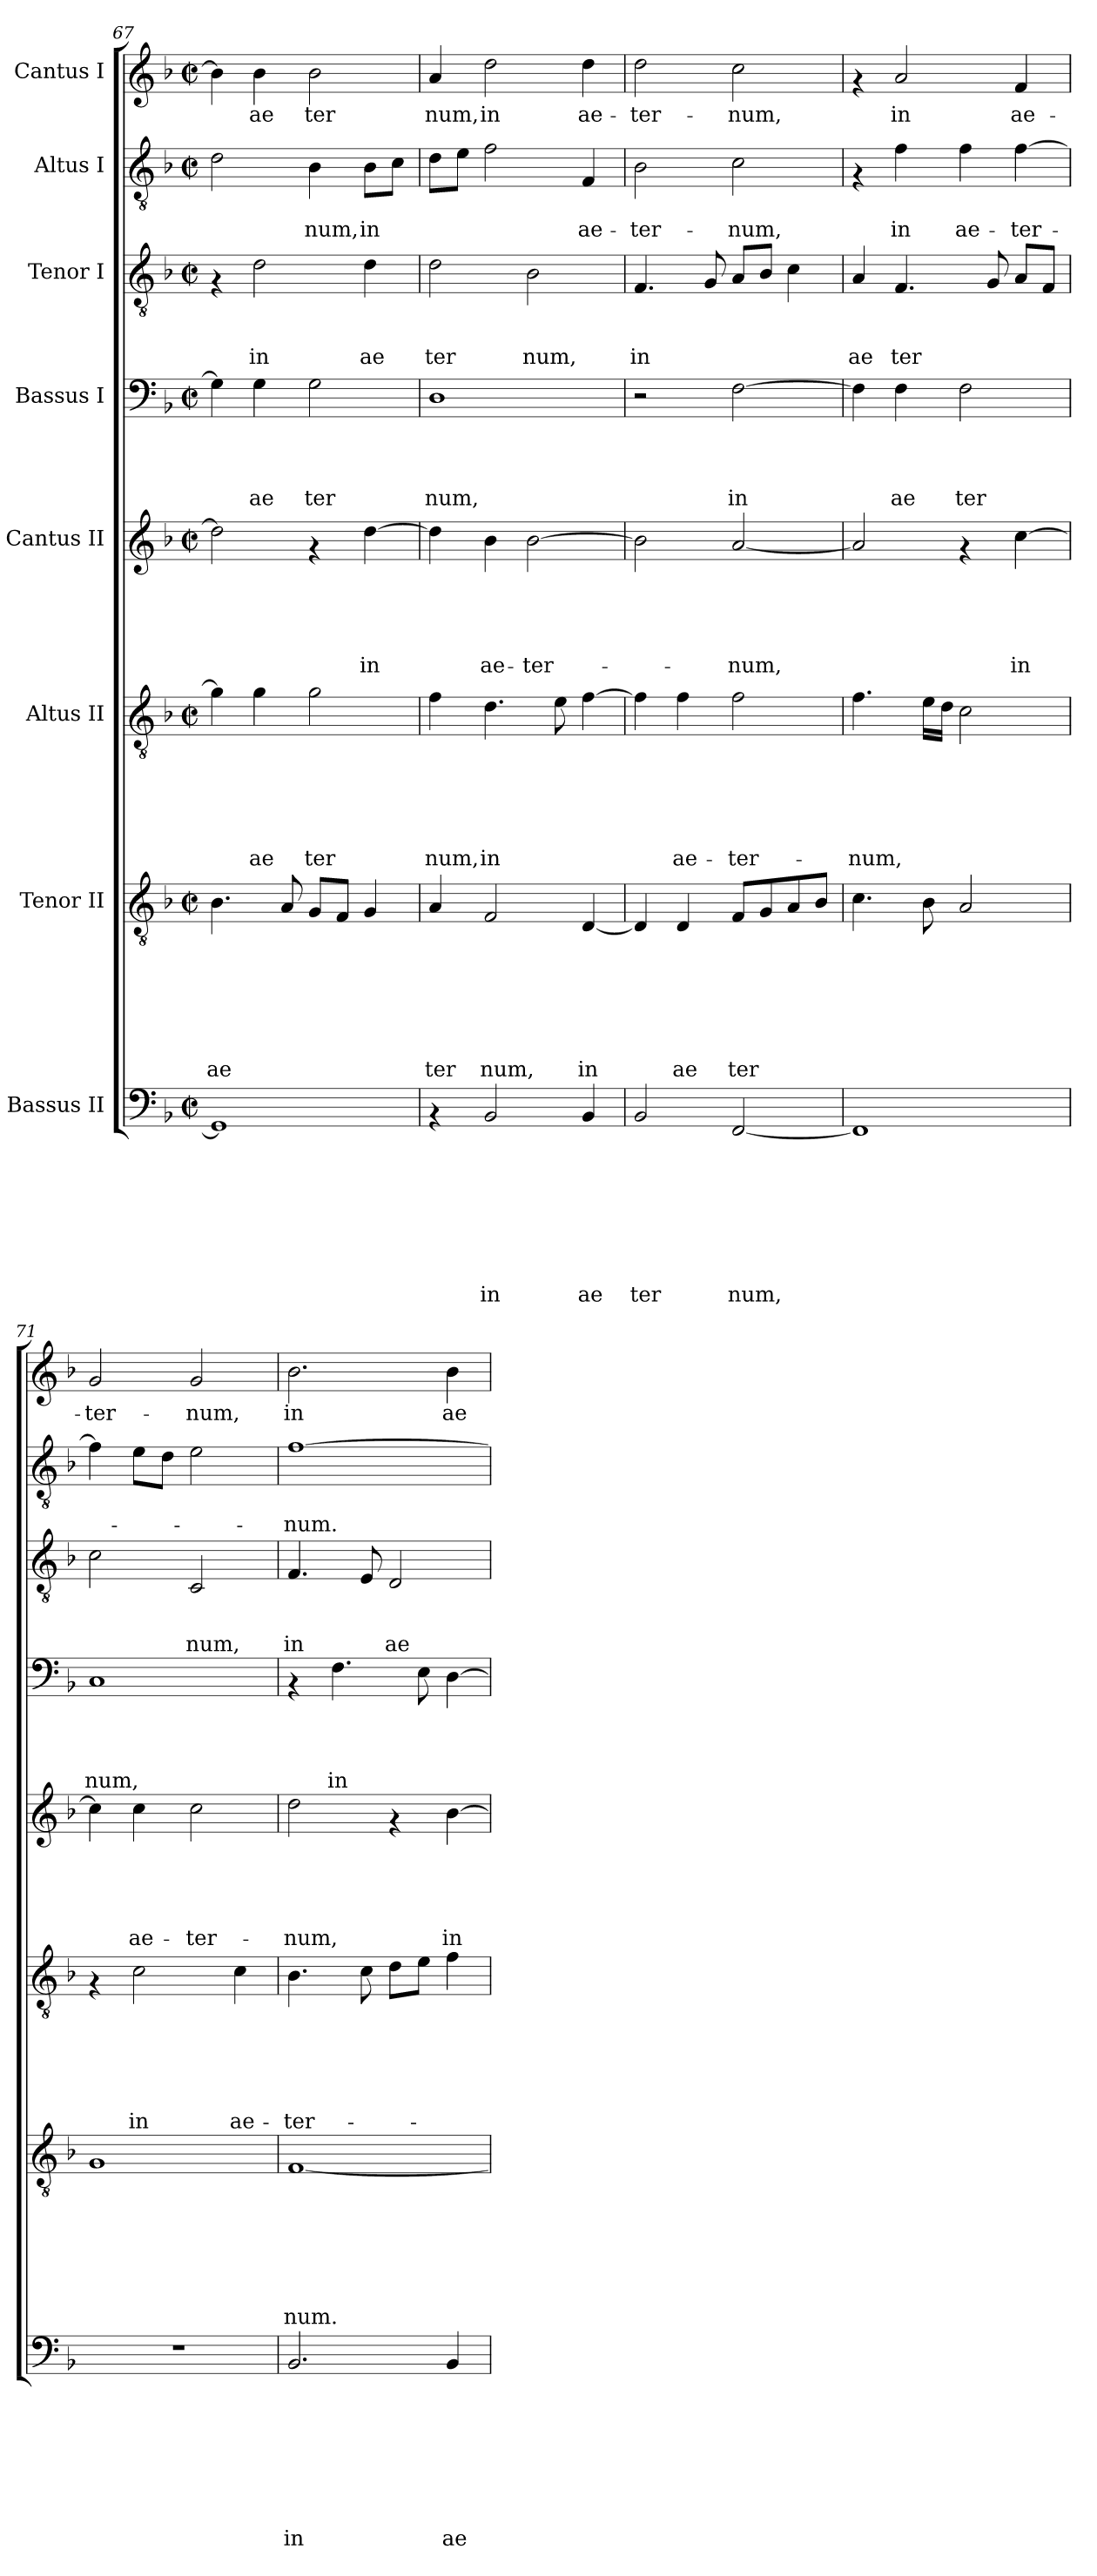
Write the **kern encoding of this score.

**kern	**text	**text	**text	**text	**text	**text	**text	**text	**kern	**text	**text	**text	**text	**text	**text	**text	**kern	**text	**text	**text	**text	**text	**text	**kern	**text	**text	**text	**text	**text	**kern	**text	**text	**text	**text	**kern	**text	**text	**text	**kern	**text	**text	**kern	**text
*part8	*part8	*part8	*part8	*part8	*part8	*part8	*part8	*part8	*part7	*part7	*part7	*part7	*part7	*part7	*part7	*part7	*part6	*part6	*part6	*part6	*part6	*part6	*part6	*part5	*part5	*part5	*part5	*part5	*part5	*part4	*part4	*part4	*part4	*part4	*part3	*part3	*part3	*part3	*part2	*part2	*part2	*part1	*part1
*staff8	*staff8	*staff8	*staff8	*staff8	*staff8	*staff8	*staff8	*staff8	*staff7	*staff7	*staff7	*staff7	*staff7	*staff7	*staff7	*staff7	*staff6	*staff6	*staff6	*staff6	*staff6	*staff6	*staff6	*staff5	*staff5	*staff5	*staff5	*staff5	*staff5	*staff4	*staff4	*staff4	*staff4	*staff4	*staff3	*staff3	*staff3	*staff3	*staff2	*staff2	*staff2	*staff1	*staff1
*I"Bassus II	*	*	*	*	*	*	*	*	*I"Tenor II	*	*	*	*	*	*	*	*I"Altus II	*	*	*	*	*	*	*I"Cantus II	*	*	*	*	*	*I"Bassus I	*	*	*	*	*I"Tenor I	*	*	*	*I"Altus I	*	*	*I"Cantus I	*
*clefF4	*	*	*	*	*	*	*	*	*clefGv2	*	*	*	*	*	*	*	*clefGv2	*	*	*	*	*	*	*clefG2	*	*	*	*	*	*clefF4	*	*	*	*	*clefGv2	*	*	*	*clefGv2	*	*	*clefG2	*
*k[b-]	*	*	*	*	*	*	*	*	*k[b-]	*	*	*	*	*	*	*	*k[b-]	*	*	*	*	*	*	*k[b-]	*	*	*	*	*	*k[b-]	*	*	*	*	*k[b-]	*	*	*	*k[b-]	*	*	*k[b-]	*
*F:	*	*	*	*	*	*	*	*	*F:	*	*	*	*	*	*	*	*F:	*	*	*	*	*	*	*F:	*	*	*	*	*	*F:	*	*	*	*	*F:	*	*	*	*F:	*	*	*F:	*
*M2/2	*	*	*	*	*	*	*	*	*M2/2	*	*	*	*	*	*	*	*M2/2	*	*	*	*	*	*	*M2/2	*	*	*	*	*	*M2/2	*	*	*	*	*M2/2	*	*	*	*M2/2	*	*	*M2/2	*
*met(c|)	*	*	*	*	*	*	*	*	*met(c|)	*	*	*	*	*	*	*	*met(c|)	*	*	*	*	*	*	*met(c|)	*	*	*	*	*	*met(c|)	*	*	*	*	*met(c|)	*	*	*	*met(c|)	*	*	*met(c|)	*
=67	=67	=67	=67	=67	=67	=67	=67	=67	=67	=67	=67	=67	=67	=67	=67	=67	=67	=67	=67	=67	=67	=67	=67	=67	=67	=67	=67	=67	=67	=67	=67	=67	=67	=67	=67	=67	=67	=67	=67	=67	=67	=67	=67
!	!	!	!	!	!	!	!	!	!	!	!	!	!	!	!	!LO:LY:b	!	!	!	!	!	!	!	!	!	!	!	!	!	!	!	!	!	!	!	!	!	!	!	!	!	!	!
1GG]	.	.	.	.	.	.	.	.	4.B-\	.	.	.	.	.	.	ae	4g\]	.	.	.	.	.	.	2dd\]	.	.	.	.	.	4G\]	.	.	.	.	4rF	.	.	.	2d\	.	.	4b-\]	.
!	!	!	!	!	!	!	!	!	!	!	!	!	!	!	!	!	!	!	!	!	!	!	!LO:LY:b	!	!	!	!	!	!	!	!	!	!	!LO:LY:b	!	!	!	!LO:LY:b	!	!	!	!	!LO:LY:b
.	.	.	.	.	.	.	.	.	.	.	.	.	.	.	.	.	4g\	.	.	.	.	.	ae	.	.	.	.	.	.	4G\	.	.	.	ae	2d\	.	.	in	.	.	.	4b-\	ae
.	.	.	.	.	.	.	.	.	8A/	.	.	.	.	.	.	.	.	.	.	.	.	.	.	.	.	.	.	.	.	.	.	.	.	.	.	.	.	.	.	.	.	.	.
!	!	!	!	!	!	!	!	!	!	!	!	!	!	!	!	!	!	!	!	!	!	!	!LO:LY:b	!	!	!	!	!	!	!	!	!	!	!LO:LY:b	!	!	!	!	!	!	!LO:LY:b	!	!LO:LY:b
.	.	.	.	.	.	.	.	.	8G/L	.	.	.	.	.	.	.	2g\	.	.	.	.	.	ter	4rf	.	.	.	.	.	2G\	.	.	.	ter	.	.	.	.	4B-\	.	num,	2b-\	ter
.	.	.	.	.	.	.	.	.	8F/J	.	.	.	.	.	.	.	.	.	.	.	.	.	.	.	.	.	.	.	.	.	.	.	.	.	.	.	.	.	.	.	.	.	.
!	!	!	!	!	!	!	!	!	!	!	!	!	!	!	!	!	!	!	!	!	!	!	!	!	!	!	!	!	!LO:LY:b	!	!	!	!	!	!	!	!	!LO:LY:b	!	!	!LO:LY:b	!	!
.	.	.	.	.	.	.	.	.	4G/	.	.	.	.	.	.	.	.	.	.	.	.	.	.	[<4dd\	.	.	.	.	in	.	.	.	.	.	4d\	.	.	ae	8B-\L	.	in	.	.
.	.	.	.	.	.	.	.	.	.	.	.	.	.	.	.	.	.	.	.	.	.	.	.	.	.	.	.	.	.	.	.	.	.	.	.	.	.	.	8c\J	.	.	.	.
!!LO:PB:g=z
=68	=68	=68	=68	=68	=68	=68	=68	=68	=68	=68	=68	=68	=68	=68	=68	=68	=68	=68	=68	=68	=68	=68	=68	=68	=68	=68	=68	=68	=68	=68	=68	=68	=68	=68	=68	=68	=68	=68	=68	=68	=68	=68	=68
!	!	!	!	!	!	!	!	!	!	!	!	!	!	!	!	!LO:LY:b	!	!	!	!	!	!	!LO:LY:b	!	!	!	!	!	!	!	!	!	!	!LO:LY:b	!	!	!	!LO:LY:b	!	!	!	!	!LO:LY:b
4rAA	.	.	.	.	.	.	.	.	4A/	.	.	.	.	.	.	ter	4f\	.	.	.	.	.	num,	4dd\]	.	.	.	.	.	1D	.	.	.	num,	2d\	.	.	ter	8d\L	.	.	4a/	num,
.	.	.	.	.	.	.	.	.	.	.	.	.	.	.	.	.	.	.	.	.	.	.	.	.	.	.	.	.	.	.	.	.	.	.	.	.	.	.	8e\J	.	.	.	.
!	!	!	!	!	!	!	!	!LO:LY:b	!	!	!	!	!	!	!	!LO:LY:b	!	!	!	!	!	!	!LO:LY:b	!	!	!	!	!	!LO:LY:b	!	!	!	!	!	!	!	!	!	!	!	!	!	!LO:LY:b
2BB-/	.	.	.	.	.	.	.	in	2F/	.	.	.	.	.	.	num,	4.d\	.	.	.	.	.	in	4b-\	.	.	.	.	ae-	.	.	.	.	.	.	.	.	.	2f\	.	.	2dd\	in
!	!	!	!	!	!	!	!	!	!	!	!	!	!	!	!	!	!	!	!	!	!	!	!	!	!	!	!	!	!LO:LY:b	!	!	!	!	!	!	!	!	!LO:LY:b	!	!	!	!	!
.	.	.	.	.	.	.	.	.	.	.	.	.	.	.	.	.	.	.	.	.	.	.	.	[>2b-\	.	.	.	.	-ter-	.	.	.	.	.	2B-\	.	.	num,	.	.	.	.	.
.	.	.	.	.	.	.	.	.	.	.	.	.	.	.	.	.	8e\	.	.	.	.	.	.	.	.	.	.	.	.	.	.	.	.	.	.	.	.	.	.	.	.	.	.
!	!	!	!	!	!	!	!	!LO:LY:b	!	!	!	!	!	!	!	!LO:LY:b	!	!	!	!	!	!	!	!	!	!	!	!	!	!	!	!	!	!	!	!	!	!	!	!	!LO:LY:b	!	!LO:LY:b
4BB-/	.	.	.	.	.	.	.	ae	[<4D/	.	.	.	.	.	.	in	[>4f\	.	.	.	.	.	.	.	.	.	.	.	.	.	.	.	.	.	.	.	.	.	4F/	.	ae-	4dd\	ae-
=69	=69	=69	=69	=69	=69	=69	=69	=69	=69	=69	=69	=69	=69	=69	=69	=69	=69	=69	=69	=69	=69	=69	=69	=69	=69	=69	=69	=69	=69	=69	=69	=69	=69	=69	=69	=69	=69	=69	=69	=69	=69	=69	=69
!	!	!	!	!	!	!	!	!LO:LY:b	!	!	!	!	!	!	!	!	!	!	!	!	!	!	!	!	!	!	!	!	!	!	!	!	!	!	!	!	!	!LO:LY:b	!	!	!LO:LY:b	!	!LO:LY:b
2BB-/	.	.	.	.	.	.	.	ter	4D/]	.	.	.	.	.	.	.	4f\]	.	.	.	.	.	.	2b-\]	.	.	.	.	.	2r	.	.	.	.	4.F/	.	.	in	2B-\	.	-ter-	2dd\	-ter-
!	!	!	!	!	!	!	!	!	!	!	!	!	!	!	!	!LO:LY:b	!	!	!	!	!	!	!LO:LY:b	!	!	!	!	!	!	!	!	!	!	!	!	!	!	!	!	!	!	!	!
.	.	.	.	.	.	.	.	.	4D/	.	.	.	.	.	.	ae	4f\	.	.	.	.	.	ae-	.	.	.	.	.	.	.	.	.	.	.	.	.	.	.	.	.	.	.	.
.	.	.	.	.	.	.	.	.	.	.	.	.	.	.	.	.	.	.	.	.	.	.	.	.	.	.	.	.	.	.	.	.	.	.	8G/	.	.	.	.	.	.	.	.
!	!	!	!	!	!	!	!	!LO:LY:b	!	!	!	!	!	!	!	!LO:LY:b	!	!	!	!	!	!	!LO:LY:b	!	!	!	!	!	!LO:LY:b	!	!	!	!	!LO:LY:b	!	!	!	!	!	!	!LO:LY:b	!	!LO:LY:b
[<2FF/	.	.	.	.	.	.	.	num,	8F/L	.	.	.	.	.	.	ter	2f\	.	.	.	.	.	-ter-	[<2a/	.	.	.	.	-num,	[>2F\	.	.	.	in	8A/L	.	.	.	2c\	.	-num,	2cc\	-num,
.	.	.	.	.	.	.	.	.	8G/	.	.	.	.	.	.	.	.	.	.	.	.	.	.	.	.	.	.	.	.	.	.	.	.	.	8B-/J	.	.	.	.	.	.	.	.
.	.	.	.	.	.	.	.	.	8A/	.	.	.	.	.	.	.	.	.	.	.	.	.	.	.	.	.	.	.	.	.	.	.	.	.	4c\	.	.	.	.	.	.	.	.
.	.	.	.	.	.	.	.	.	8B-/J	.	.	.	.	.	.	.	.	.	.	.	.	.	.	.	.	.	.	.	.	.	.	.	.	.	.	.	.	.	.	.	.	.	.
=70	=70	=70	=70	=70	=70	=70	=70	=70	=70	=70	=70	=70	=70	=70	=70	=70	=70	=70	=70	=70	=70	=70	=70	=70	=70	=70	=70	=70	=70	=70	=70	=70	=70	=70	=70	=70	=70	=70	=70	=70	=70	=70	=70
!	!	!	!	!	!	!	!	!	!	!	!	!	!	!	!	!	!	!	!	!	!	!	!LO:LY:b	!	!	!	!	!	!	!	!	!	!	!	!	!	!	!LO:LY:b	!	!	!	!	!
1FF]	.	.	.	.	.	.	.	.	4.c\	.	.	.	.	.	.	.	4.f\	.	.	.	.	.	-num,	2a/]	.	.	.	.	.	4F\]	.	.	.	.	4A/	.	.	ae	4rF	.	.	4rf	.
!	!	!	!	!	!	!	!	!	!	!	!	!	!	!	!	!	!	!	!	!	!	!	!	!	!	!	!	!	!	!	!	!	!	!LO:LY:b	!	!	!	!LO:LY:b	!	!	!LO:LY:b	!	!LO:LY:b
.	.	.	.	.	.	.	.	.	.	.	.	.	.	.	.	.	.	.	.	.	.	.	.	.	.	.	.	.	.	4F\	.	.	.	ae	4.F/	.	.	ter	4f\	.	in	2a/	in
.	.	.	.	.	.	.	.	.	8B-\	.	.	.	.	.	.	.	16e\LL	.	.	.	.	.	.	.	.	.	.	.	.	.	.	.	.	.	.	.	.	.	.	.	.	.	.
.	.	.	.	.	.	.	.	.	.	.	.	.	.	.	.	.	16d\JJ	.	.	.	.	.	.	.	.	.	.	.	.	.	.	.	.	.	.	.	.	.	.	.	.	.	.
!	!	!	!	!	!	!	!	!	!	!	!	!	!	!	!	!	!	!	!	!	!	!	!	!	!	!	!	!	!	!	!	!	!	!LO:LY:b	!	!	!	!	!	!	!LO:LY:b	!	!
.	.	.	.	.	.	.	.	.	2A/	.	.	.	.	.	.	.	2c\	.	.	.	.	.	.	4rf	.	.	.	.	.	2F\	.	.	.	ter	.	.	.	.	4f\	.	ae-	.	.
.	.	.	.	.	.	.	.	.	.	.	.	.	.	.	.	.	.	.	.	.	.	.	.	.	.	.	.	.	.	.	.	.	.	.	8G/	.	.	.	.	.	.	.	.
!	!	!	!	!	!	!	!	!	!	!	!	!	!	!	!	!	!	!	!	!	!	!	!	!	!	!	!	!	!LO:LY:b	!	!	!	!	!	!	!	!	!	!	!	!LO:LY:b	!	!LO:LY:b
.	.	.	.	.	.	.	.	.	.	.	.	.	.	.	.	.	.	.	.	.	.	.	.	[>4cc\	.	.	.	.	in	.	.	.	.	.	8A/L	.	.	.	[>4f\	.	-ter-	4f/	ae-
.	.	.	.	.	.	.	.	.	.	.	.	.	.	.	.	.	.	.	.	.	.	.	.	.	.	.	.	.	.	.	.	.	.	.	8F/J	.	.	.	.	.	.	.	.
=71	=71	=71	=71	=71	=71	=71	=71	=71	=71	=71	=71	=71	=71	=71	=71	=71	=71	=71	=71	=71	=71	=71	=71	=71	=71	=71	=71	=71	=71	=71	=71	=71	=71	=71	=71	=71	=71	=71	=71	=71	=71	=71	=71
!	!	!	!	!	!	!	!	!	!	!	!	!	!	!	!	!	!	!	!	!	!	!	!	!	!	!	!	!	!	!	!	!	!	!LO:LY:b	!	!	!	!	!	!	!	!	!LO:LY:b
1r	.	.	.	.	.	.	.	.	1G	.	.	.	.	.	.	.	4rF	.	.	.	.	.	.	4cc\]	.	.	.	.	.	1C	.	.	.	num,	2c\	.	.	.	4f\]	.	.	2g/	-ter-
!	!	!	!	!	!	!	!	!	!	!	!	!	!	!	!	!	!	!	!	!	!	!	!LO:LY:b	!	!	!	!	!	!LO:LY:b	!	!	!	!	!	!	!	!	!	!	!	!	!	!
.	.	.	.	.	.	.	.	.	.	.	.	.	.	.	.	.	2c\	.	.	.	.	.	in	4cc\	.	.	.	.	ae-	.	.	.	.	.	.	.	.	.	8e\L	.	.	.	.
.	.	.	.	.	.	.	.	.	.	.	.	.	.	.	.	.	.	.	.	.	.	.	.	.	.	.	.	.	.	.	.	.	.	.	.	.	.	.	8d\J	.	.	.	.
!	!	!	!	!	!	!	!	!	!	!	!	!	!	!	!	!	!	!	!	!	!	!	!	!	!	!	!	!	!LO:LY:b	!	!	!	!	!	!	!	!	!LO:LY:b	!	!	!	!	!LO:LY:b
.	.	.	.	.	.	.	.	.	.	.	.	.	.	.	.	.	.	.	.	.	.	.	.	2cc\	.	.	.	.	-ter-	.	.	.	.	.	2C/	.	.	num,	2e\	.	.	2g/	-num,
!	!	!	!	!	!	!	!	!	!	!	!	!	!	!	!	!	!	!	!	!	!	!	!LO:LY:b	!	!	!	!	!	!	!	!	!	!	!	!	!	!	!	!	!	!	!	!
.	.	.	.	.	.	.	.	.	.	.	.	.	.	.	.	.	4c\	.	.	.	.	.	ae-	.	.	.	.	.	.	.	.	.	.	.	.	.	.	.	.	.	.	.	.
=72	=72	=72	=72	=72	=72	=72	=72	=72	=72	=72	=72	=72	=72	=72	=72	=72	=72	=72	=72	=72	=72	=72	=72	=72	=72	=72	=72	=72	=72	=72	=72	=72	=72	=72	=72	=72	=72	=72	=72	=72	=72	=72	=72
!	!	!	!	!	!	!	!	!LO:LY:b	!	!	!	!	!	!	!	!LO:LY:b	!	!	!	!	!	!	!LO:LY:b	!	!	!	!	!	!LO:LY:b	!	!	!	!	!	!	!	!	!LO:LY:b	!	!	!LO:LY:b	!	!LO:LY:b
2.BB-/	.	.	.	.	.	.	.	in	[<1F	.	.	.	.	.	.	num.	4.B-\	.	.	.	.	.	-ter-	2dd\	.	.	.	.	-num,	4rAA	.	.	.	.	4.F/	.	.	in	[>1f	.	-num.	2.b-\	in
!	!	!	!	!	!	!	!	!	!	!	!	!	!	!	!	!	!	!	!	!	!	!	!	!	!	!	!	!	!	!	!	!	!	!LO:LY:b	!	!	!	!	!	!	!	!	!
.	.	.	.	.	.	.	.	.	.	.	.	.	.	.	.	.	.	.	.	.	.	.	.	.	.	.	.	.	.	4.F\	.	.	.	in	.	.	.	.	.	.	.	.	.
.	.	.	.	.	.	.	.	.	.	.	.	.	.	.	.	.	8c\	.	.	.	.	.	.	.	.	.	.	.	.	.	.	.	.	.	8E/	.	.	.	.	.	.	.	.
!	!	!	!	!	!	!	!	!	!	!	!	!	!	!	!	!	!	!	!	!	!	!	!	!	!	!	!	!	!	!	!	!	!	!	!	!	!	!LO:LY:b	!	!	!	!	!
.	.	.	.	.	.	.	.	.	.	.	.	.	.	.	.	.	8d\L	.	.	.	.	.	.	4rf	.	.	.	.	.	.	.	.	.	.	2D/	.	.	ae	.	.	.	.	.
.	.	.	.	.	.	.	.	.	.	.	.	.	.	.	.	.	8e\J	.	.	.	.	.	.	.	.	.	.	.	.	8E\	.	.	.	.	.	.	.	.	.	.	.	.	.
!	!	!	!	!	!	!	!	!LO:LY:b	!	!	!	!	!	!	!	!	!	!	!	!	!	!	!	!	!	!	!	!	!LO:LY:b	!	!	!	!	!	!	!	!	!	!	!	!	!	!LO:LY:b
4BB-/	.	.	.	.	.	.	.	ae	.	.	.	.	.	.	.	.	4f\	.	.	.	.	.	.	[>4b-\	.	.	.	.	in	[>4D\	.	.	.	.	.	.	.	.	.	.	.	4b-\	ae-
=	=	=	=	=	=	=	=	=	=	=	=	=	=	=	=	=	=	=	=	=	=	=	=	=	=	=	=	=	=	=	=	=	=	=	=	=	=	=	=	=	=	=	=
*-	*-	*-	*-	*-	*-	*-	*-	*-	*-	*-	*-	*-	*-	*-	*-	*-	*-	*-	*-	*-	*-	*-	*-	*-	*-	*-	*-	*-	*-	*-	*-	*-	*-	*-	*-	*-	*-	*-	*-	*-	*-	*-	*-
